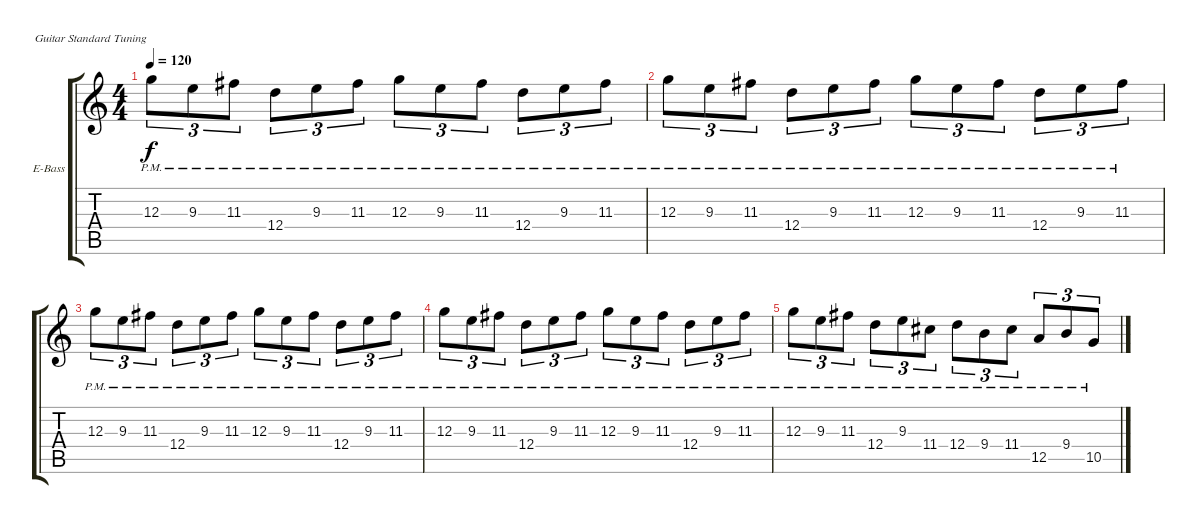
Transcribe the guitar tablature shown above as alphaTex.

\defaultSystemsLayout 4
\bracketExtendMode groupsimilarinstruments
\firstSystemTrackNameOrientation horizontal
\otherSystemsTrackNameOrientation horizontal
\track ("Kirk Hammett (Dist.Gtr.2)" "E-Bass") {instrument distortionguitar}
\staff {score tabs}
\tuning (E4 B3 G3 D3 A2 E2)
\ts (4 4)
\tempo 120
\clef g2
\ks c
12.3{pm}.8{tu (3 2) dy f} 9.3{pm}.8{tu (3 2)} 11.3{pm}.8{tu (3 2)} 12.4{pm}.8{tu (3 2)} 9.3{pm}.8{tu (3 2)} 11.3{pm}.8{tu (3 2)} 12.3{pm}.8{tu (3 2)} 9.3{pm}.8{tu (3 2)} 11.3{pm}.8{tu (3 2)} 12.4{pm}.8{tu (3 2)} 9.3{pm}.8{tu (3 2)} 11.3{pm}.8{tu (3 2)} |
12.3{pm}.8{tu (3 2)} 9.3{pm}.8{tu (3 2)} 11.3{pm}.8{tu (3 2)} 12.4{pm}.8{tu (3 2)} 9.3{pm}.8{tu (3 2)} 11.3{pm}.8{tu (3 2)} 12.3{pm}.8{tu (3 2)} 9.3{pm}.8{tu (3 2)} 11.3{pm}.8{tu (3 2)} 12.4{pm}.8{tu (3 2)} 9.3{pm}.8{tu (3 2)} 11.3{pm}.8{tu (3 2)} |
12.3{pm}.8{tu (3 2)} 9.3{pm}.8{tu (3 2)} 11.3{pm}.8{tu (3 2)} 12.4{pm}.8{tu (3 2)} 9.3{pm}.8{tu (3 2)} 11.3{pm}.8{tu (3 2)} 12.3{pm}.8{tu (3 2)} 9.3{pm}.8{tu (3 2)} 11.3{pm}.8{tu (3 2)} 12.4{pm}.8{tu (3 2)} 9.3{pm}.8{tu (3 2)} 11.3{pm}.8{tu (3 2)} |
12.3{pm}.8{tu (3 2)} 9.3{pm}.8{tu (3 2)} 11.3{pm}.8{tu (3 2)} 12.4{pm}.8{tu (3 2)} 9.3{pm}.8{tu (3 2)} 11.3{pm}.8{tu (3 2)} 12.3{pm}.8{tu (3 2)} 9.3{pm}.8{tu (3 2)} 11.3{pm}.8{tu (3 2)} 12.4{pm}.8{tu (3 2)} 9.3{pm}.8{tu (3 2)} 11.3{pm}.8{tu (3 2)} |
12.3{pm}.8{tu (3 2)} 9.3{pm}.8{tu (3 2)} 11.3{pm}.8{tu (3 2)} 12.4{pm}.8{tu (3 2)} 9.3{pm}.8{tu (3 2)} 11.4{pm}.8{tu (3 2)} 12.4{pm}.8{tu (3 2)} 9.4{pm}.8{tu (3 2)} 11.4{pm}.8{tu (3 2)} 12.5{pm}.8{tu (3 2)} 9.4{pm}.8{tu (3 2)} 10.5{pm}.8{tu (3 2)}
